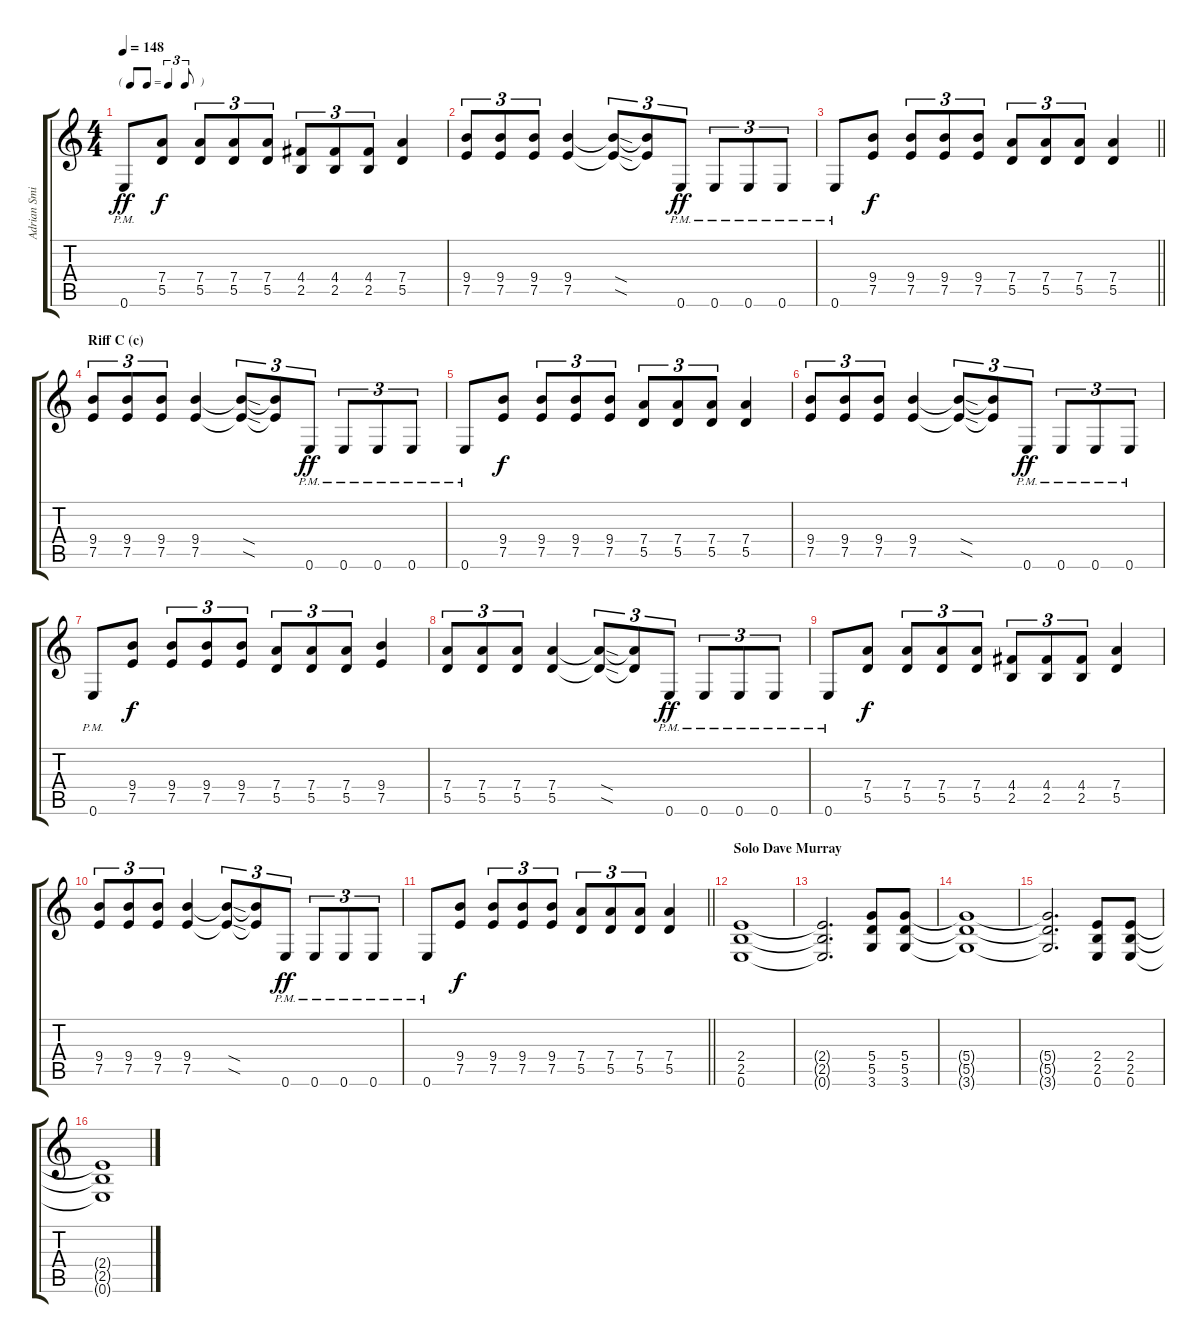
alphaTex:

\track ("Adrian Smith" "Adrian Smi") {instrument overdrivenguitar}
\staff {score tabs}
\tuning (E4 B3 G3 D3 A2 E2) {hide}
\ts (4 4)
\tf triplet8th
\tempo 148
\clef g2
\ks c
0.6{pm}.8{dy ff} (7.4 5.5).8{dy f} (7.4 5.5).8{tu (3 2)} (7.4 5.5).8{tu (3 2)} (7.4 5.5).8{tu (3 2)} (4.4 2.5).8{tu (3 2)} (4.4 2.5).8{tu (3 2)} (4.4 2.5).8{tu (3 2)} (7.4 5.5).4 |
(9.4 7.5).8{tu (3 2)} (9.4 7.5).8{tu (3 2)} (9.4 7.5).8{tu (3 2)} (9.4 7.5).4 (9.4{sod t} 7.5{sod t}).8{tu (3 2)} (9.4{t} 7.5{t}).8{tu (3 2)} 0.6{pm}.8{tu (3 2) dy ff} 0.6{pm}.8{tu (3 2)} 0.6{pm}.8{tu (3 2)} 0.6{pm}.8{tu (3 2)} |
\barLineRight lightlight
0.6{pm}.8 (9.4 7.5).8{dy f} (9.4 7.5).8{tu (3 2)} (9.4 7.5).8{tu (3 2)} (9.4 7.5).8{tu (3 2)} (7.4 5.5).8{tu (3 2)} (7.4 5.5).8{tu (3 2)} (7.4 5.5).8{tu (3 2)} (7.4 5.5).4 |
\section ("" "Riff C (c)")
(9.4 7.5).8{tu (3 2)} (9.4 7.5).8{tu (3 2)} (9.4 7.5).8{tu (3 2)} (9.4 7.5).4 (9.4{sod t} 7.5{sod t}).8{tu (3 2)} (9.4{t} 7.5{t}).8{tu (3 2)} 0.6{pm}.8{tu (3 2) dy ff} 0.6{pm}.8{tu (3 2)} 0.6{pm}.8{tu (3 2)} 0.6{pm}.8{tu (3 2)} |
0.6{pm}.8 (9.4 7.5).8{dy f} (9.4 7.5).8{tu (3 2)} (9.4 7.5).8{tu (3 2)} (9.4 7.5).8{tu (3 2)} (7.4 5.5).8{tu (3 2)} (7.4 5.5).8{tu (3 2)} (7.4 5.5).8{tu (3 2)} (7.4 5.5).4 |
(9.4 7.5).8{tu (3 2)} (9.4 7.5).8{tu (3 2)} (9.4 7.5).8{tu (3 2)} (9.4 7.5).4 (9.4{sod t} 7.5{sod t}).8{tu (3 2)} (9.4{t} 7.5{t}).8{tu (3 2)} 0.6{pm}.8{tu (3 2) dy ff} 0.6{pm}.8{tu (3 2)} 0.6{pm}.8{tu (3 2)} 0.6{pm}.8{tu (3 2)} |
0.6{pm}.8 (9.4 7.5).8{dy f} (9.4 7.5).8{tu (3 2)} (9.4 7.5).8{tu (3 2)} (9.4 7.5).8{tu (3 2)} (7.4 5.5).8{tu (3 2)} (7.4 5.5).8{tu (3 2)} (7.4 5.5).8{tu (3 2)} (9.4 7.5).4 |
(7.4 5.5).8{tu (3 2)} (7.4 5.5).8{tu (3 2)} (7.4 5.5).8{tu (3 2)} (7.4 5.5).4 (7.4{sod t} 5.5{sod t}).8{tu (3 2)} (7.4{t} 5.5{t}).8{tu (3 2)} 0.6{pm}.8{tu (3 2) dy ff} 0.6{pm}.8{tu (3 2)} 0.6{pm}.8{tu (3 2)} 0.6{pm}.8{tu (3 2)} |
0.6{pm}.8 (7.4 5.5).8{dy f} (7.4 5.5).8{tu (3 2)} (7.4 5.5).8{tu (3 2)} (7.4 5.5).8{tu (3 2)} (4.4 2.5).8{tu (3 2)} (4.4 2.5).8{tu (3 2)} (4.4 2.5).8{tu (3 2)} (7.4 5.5).4 |
(9.4 7.5).8{tu (3 2)} (9.4 7.5).8{tu (3 2)} (9.4 7.5).8{tu (3 2)} (9.4 7.5).4 (9.4{sod t} 7.5{sod t}).8{tu (3 2)} (9.4{t} 7.5{t}).8{tu (3 2)} 0.6{pm}.8{tu (3 2) dy ff} 0.6{pm}.8{tu (3 2)} 0.6{pm}.8{tu (3 2)} 0.6{pm}.8{tu (3 2)} |
\barLineRight lightlight
0.6{pm}.8 (9.4 7.5).8{dy f} (9.4 7.5).8{tu (3 2)} (9.4 7.5).8{tu (3 2)} (9.4 7.5).8{tu (3 2)} (7.4 5.5).8{tu (3 2)} (7.4 5.5).8{tu (3 2)} (7.4 5.5).8{tu (3 2)} (7.4 5.5).4 |
\section ("" "Solo Dave Murray")
(2.4 2.5 0.6).1 |
(2.4{t} 2.5{t} 0.6{t}).2{d} (5.4 5.5 3.6).8 (5.4 5.5 3.6).8 |
(5.4{t} 5.5{t} 3.6{t}).1 |
(5.4{t} 5.5{t} 3.6{t}).2{d} (2.4 2.5 0.6).8 (2.4 2.5 0.6).8 |
(2.4{t} 2.5{t} 0.6{t}).1
